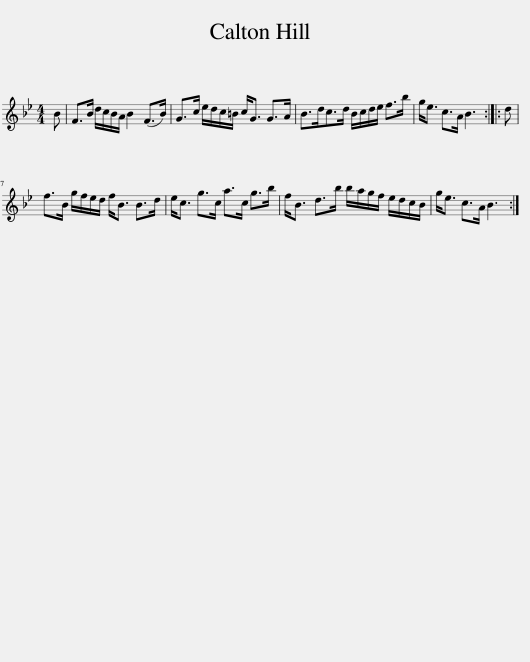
X:1
L:1/8
M:4/4
I:linebreak $
K:Bb
V:1 treble
V:1
 B | F>B d/c/B/A/ B2 (F>B) | G>c e/d/c/=B/ c<G G>A | B>dc>d B/c/d/e/ f>b | g<e c>A B3 :: %5
 d |$ f>B g/f/e/d/ f<B B>d | e<c g>c a>c g>b | f<B d>b b/a/g/f/ e/d/c/B/ | g<e c>A B3 :| %10
